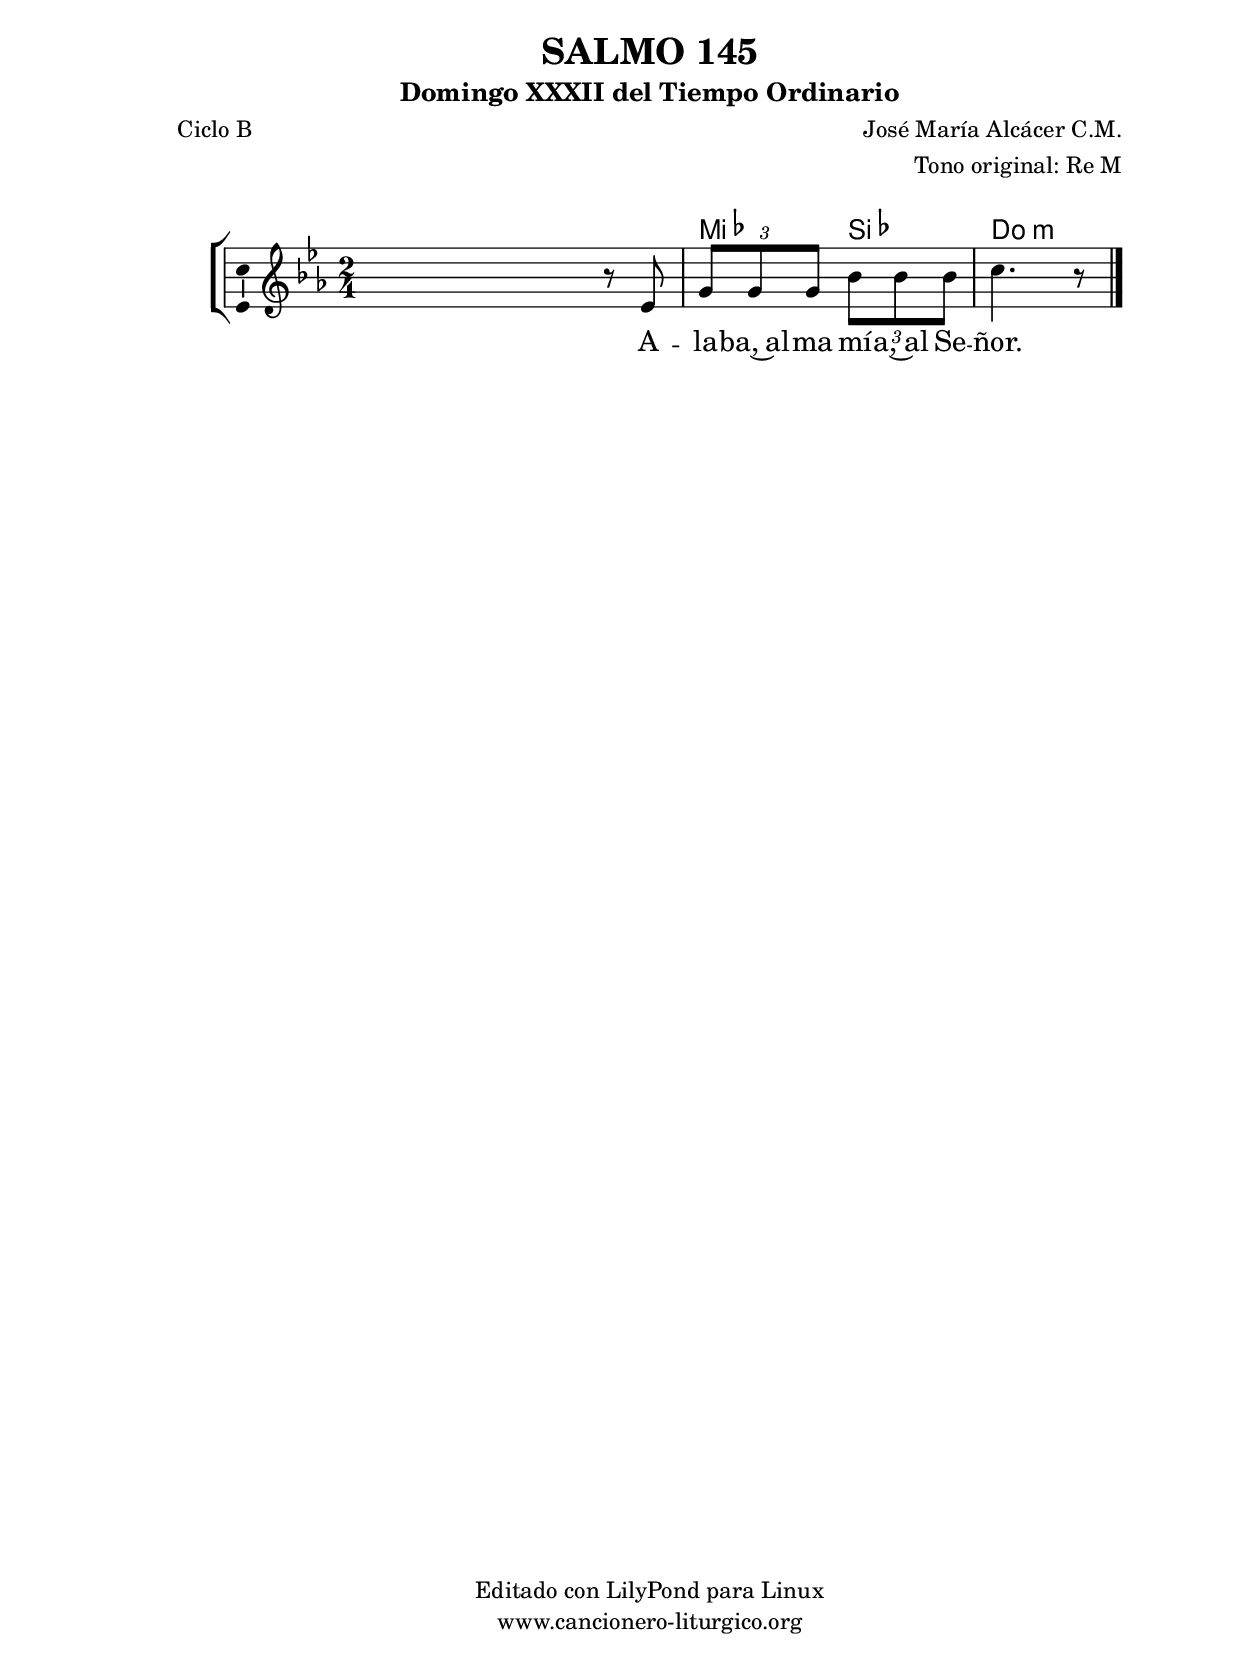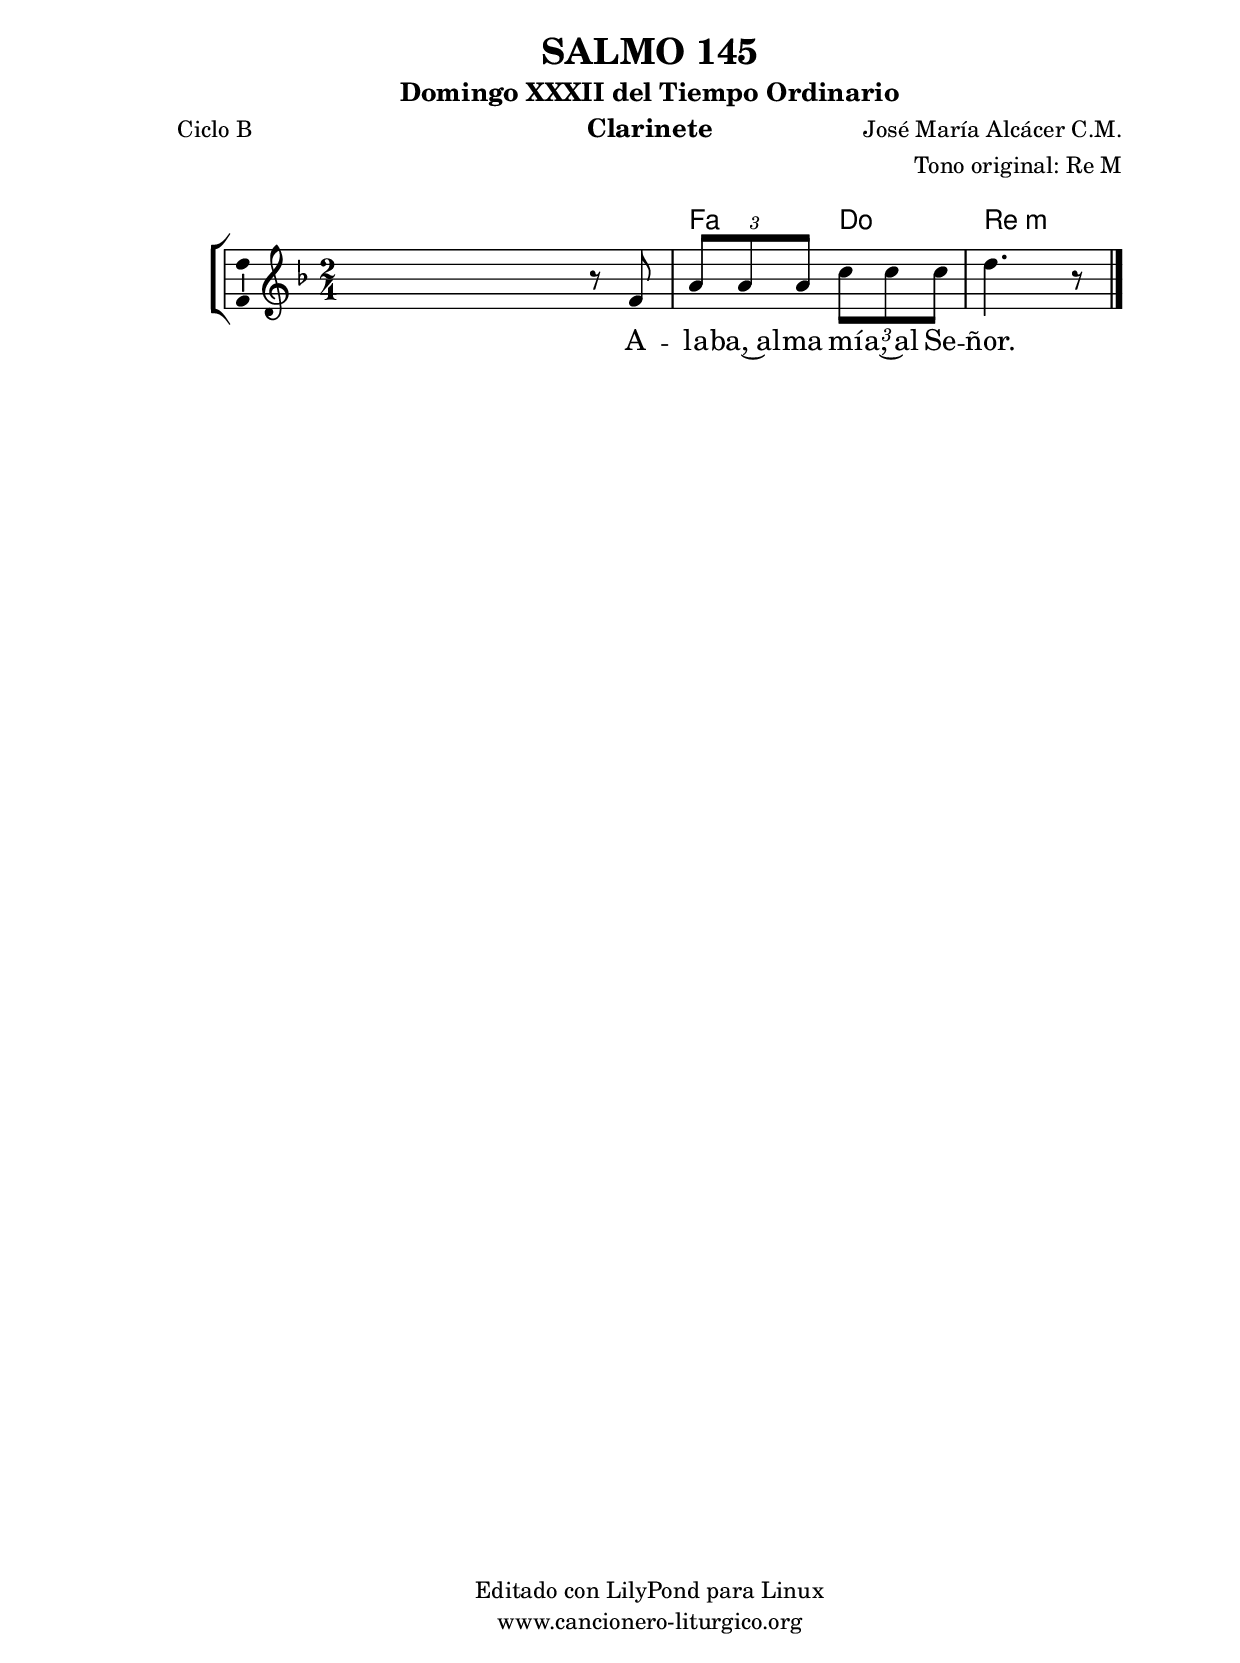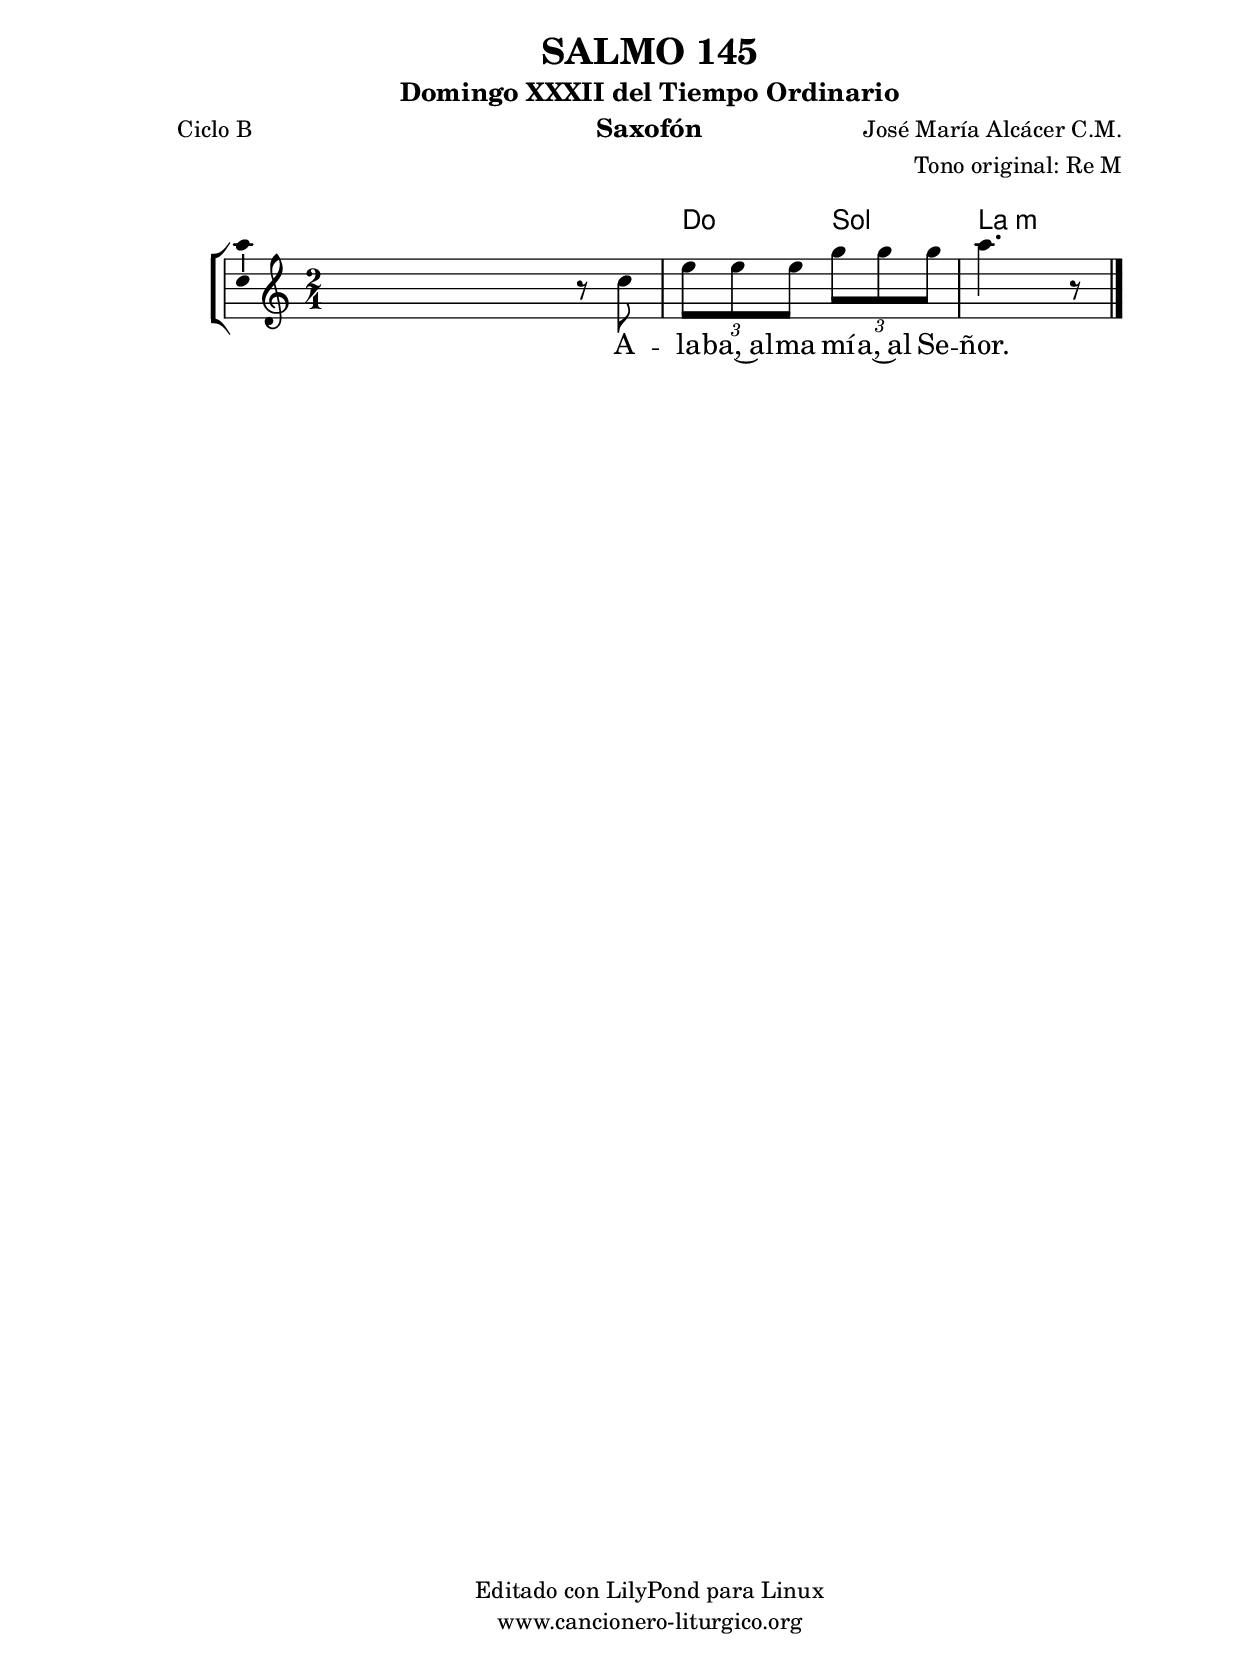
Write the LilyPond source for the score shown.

%
%para convertir .midi en .wav:
%timidity filename.midi -Ow -o finename.wav
%
%
%Para convertir de .wav a .mp3:
%lame -h -m j filename.wav
%
%
%para escuchar el midi:
%timidity nombrefichero.midi
%


%versión de lilypond para la que se ha escrito esta partitura:
\version "2.16.0"

	%Tamaño papel
	#(set-default-paper-size "a4")
	%Tamaño partitura
	#(set-global-staff-size 20)
	%No responde al pulsar sobre una nota
	#(ly:set-option 'point-and-click #f)

%parámetros del encabezamiento:
\header {
	title = "SALMO 145"
	subtitle = "Domingo XXXII del Tiempo Ordinario"
	composer = "José María Alcácer C.M."
	poet = "Ciclo B"
	meter = ""
	arranger = "Tono original: Re M"
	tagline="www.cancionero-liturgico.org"
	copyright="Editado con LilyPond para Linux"
	tiempo = "Ordinario"
	usos = "Salmo"
	letra = "Alaba, alma mía, al Señor."
	}

%parámetros asociados al papel:
\paper  {
	oddHeaderMarkup = \markup {\fill-line { \on-the-fly #not-first-page \fromproperty #'header:title \on-the-fly #not-first-page \fromproperty #'header:composer }}
	evenHeaderMarkup = \markup {\fill-line { \fromproperty #'header:composer \fromproperty #'header:title }}
	#(set-paper-size "a4")
	print-page-number = ##f
	first-page-number = 1
	print-first-page-number = ##f
%	head-separation = 3.0 \cm
	top-margin = 2.0 \cm
	bottom-margin = 0.5\cm
%%%	bottom-margin = -1.0\cm
	left-margin = 3.0 \cm
	line-width = 16.0 \cm 
	indent = 8\mm
	interscoreline = 2.\mm
	between-system-space = 15\mm
%	para que las partituras no llenen la hoja:
	ragged-bottom = ##t
%	idem para la última hoja:
	ragged-last-bottom = ##f
%	para que las partituras llenen el ancho del papel:
	ragged-last = ##f
	after-title-space = 2.5 \cm
%page-count=1
%system-count=8

	%Flexible Vertical Spacing
%	markup-markup-spacing =
%	#'((basic-distance . 15) (minimum-distance . 15) (padding . 3))
	markup-system-spacing =
	#'((basic-distance . 15) (minimum-distance . 15) (padding . 3))
	system-system-spacing =
	#'((basic-distance . 15) (minimum-distance . 15) (padding . 3))
	score-system-spacing =
	#'((basic-distance . 15) (minimum-distance . 15) (padding . 5))
%	top-system-spacing = % header
%	#'((basic-distance . 8) (minimum-distance . 0) (padding . 3))
%	top-markup-spacing =
%	#'((basic-distance . 20) (minimum-distance . 20) (padding . 3))
	last-bottom-spacing = % footer
	#'((basic-distance . 5) (minimum-distance . 5) (padding . 3))
%	score-markup-spacing =
%	#'((basic-distance . 16) (minimum-distance . 13) (padding . 3))

	}


%parámetros que afectan a toda la partitura:
global =  {
	%clave de sol (G):
	\clef G
	%armadura:
	\transpose d ees
	\key d \major
	\tempo 4=63
	\set Score.tempoHideNote = ##t
	}


acordes = {
	\italianChords
	\chordmode {
	\transpose d ees
{

s2
d4 a b2:m

	}
	}
}

melodia = 
	\transpose d ees
{
	\relative c'{

\time 2/4

s4 r8 d8
\times 2/3 {fis8 fis fis} \times 2/3 {a8 a a}
b4. r8

	\bar "|."
	}
	}


texto = \lyricmode {
A -- la -- ba,~al -- ma mí -- a,~al Se -- ñor.
	}


acordesStaff = \context ChordNames = acordesStaff <<
	\set chordChanges = ##t
	\acordes
	>>


vozStaff = \context Voice = vozStaff
\with {\consists "Ambitus_engraver"}
<<
%	\set Staff.instrumentName = ""
%	\set Staff.shortInstrumentName = ""
%	\set Staff.midiInstrument = #"clarinet"
%	\set Staff.midiInstrument = #"cello"
%	\set Staff.midiInstrument = #"flute"
	\set Staff.midiInstrument = #"electric guitar (jazz)"
%	\set Staff.midiInstrument = #"english horn"
%	\set Staff.midiInstrument = #"violin"
%	\set Staff.midiInstrument = #"glockenspiel"
	\set Staff.midiMinimumVolume = #0.7
	\set Staff.midiMaximumVolume = #0.9
	\global
	\melodia
	>>


textoStaff = \context Lyrics = textoStaff <<
	\lyricsto vozStaff \texto
	>>

\book {
	\score {
		\context ChoirStaff {
			\override StaffGroup.SystemStartBracket #'collapse-height = #1
			\override Score.SystemStartBar #'collapse-height = #1
			<<
			\acordesStaff
			\vozStaff
			\textoStaff
			>>
			}
		\layout {
	    		\context {
				\Lyrics
				\override LyricText #'font-size = #2
				}
	   		 \context {
				\Score
				%fontSize = #3
				\override StaffSymbol #'staff-space = #(magstep +3)
				%\override Beam #'thickness = #0.55
				%\override SpacingSpanner #'spacing-increment = #1.0
				%\override Slur #'height-limit = #1.5
				}
			}
		}
	\score {
		\unfoldRepeats
		\context ChoirStaff {
			<<
			\acordesStaff
			\vozStaff
			>>
			}
		\midi {
	  		\context {
	  			\Score
				tempoWholesPerMinute = #(ly:make-moment 70 4)
				}
			}
		}
	}

%Partitura para clarinete
#(define output-suffix "C")
\book {
	\header{
		instrument = "Clarinete"
		}
	\score {
		\context ChoirStaff {
			\override StaffGroup.SystemStartBracket #'collapse-height = #1
			\override Score.SystemStartBar #'collapse-height = #1
\transpose c d
			<<
			\acordesStaff
			\vozStaff
			\textoStaff
			>>
			}
		\layout {
	    		\context {
				\Lyrics
				\override LyricText #'font-size = #2
				}
	   		 \context {
				\Score
				%fontSize = #3
				\override StaffSymbol #'staff-space = #(magstep +3)
				%\override Beam #'thickness = #0.55
				%\override SpacingSpanner #'spacing-increment = #1.0
				%\override Slur #'height-limit = #1.5
				}
			}
		}
	}

%Partitura para saxofón
#(define output-suffix "S")
\book {
	\header{
		instrument = "Saxofón"
		}
	\score {
		\context ChoirStaff {
			\override StaffGroup.SystemStartBracket #'collapse-height = #1
			\override Score.SystemStartBar #'collapse-height = #1
\transpose c a
			<<
			\acordesStaff
			\vozStaff
			\textoStaff
			>>
			}
		\layout {
	    		\context {
				\Lyrics
				\override LyricText #'font-size = #2
				}
	   		 \context {
				\Score
				%fontSize = #3
				\override StaffSymbol #'staff-space = #(magstep +3)
				%\override Beam #'thickness = #0.55
				%\override SpacingSpanner #'spacing-increment = #1.0
				%\override Slur #'height-limit = #1.5
				}
			}
		}
	}

